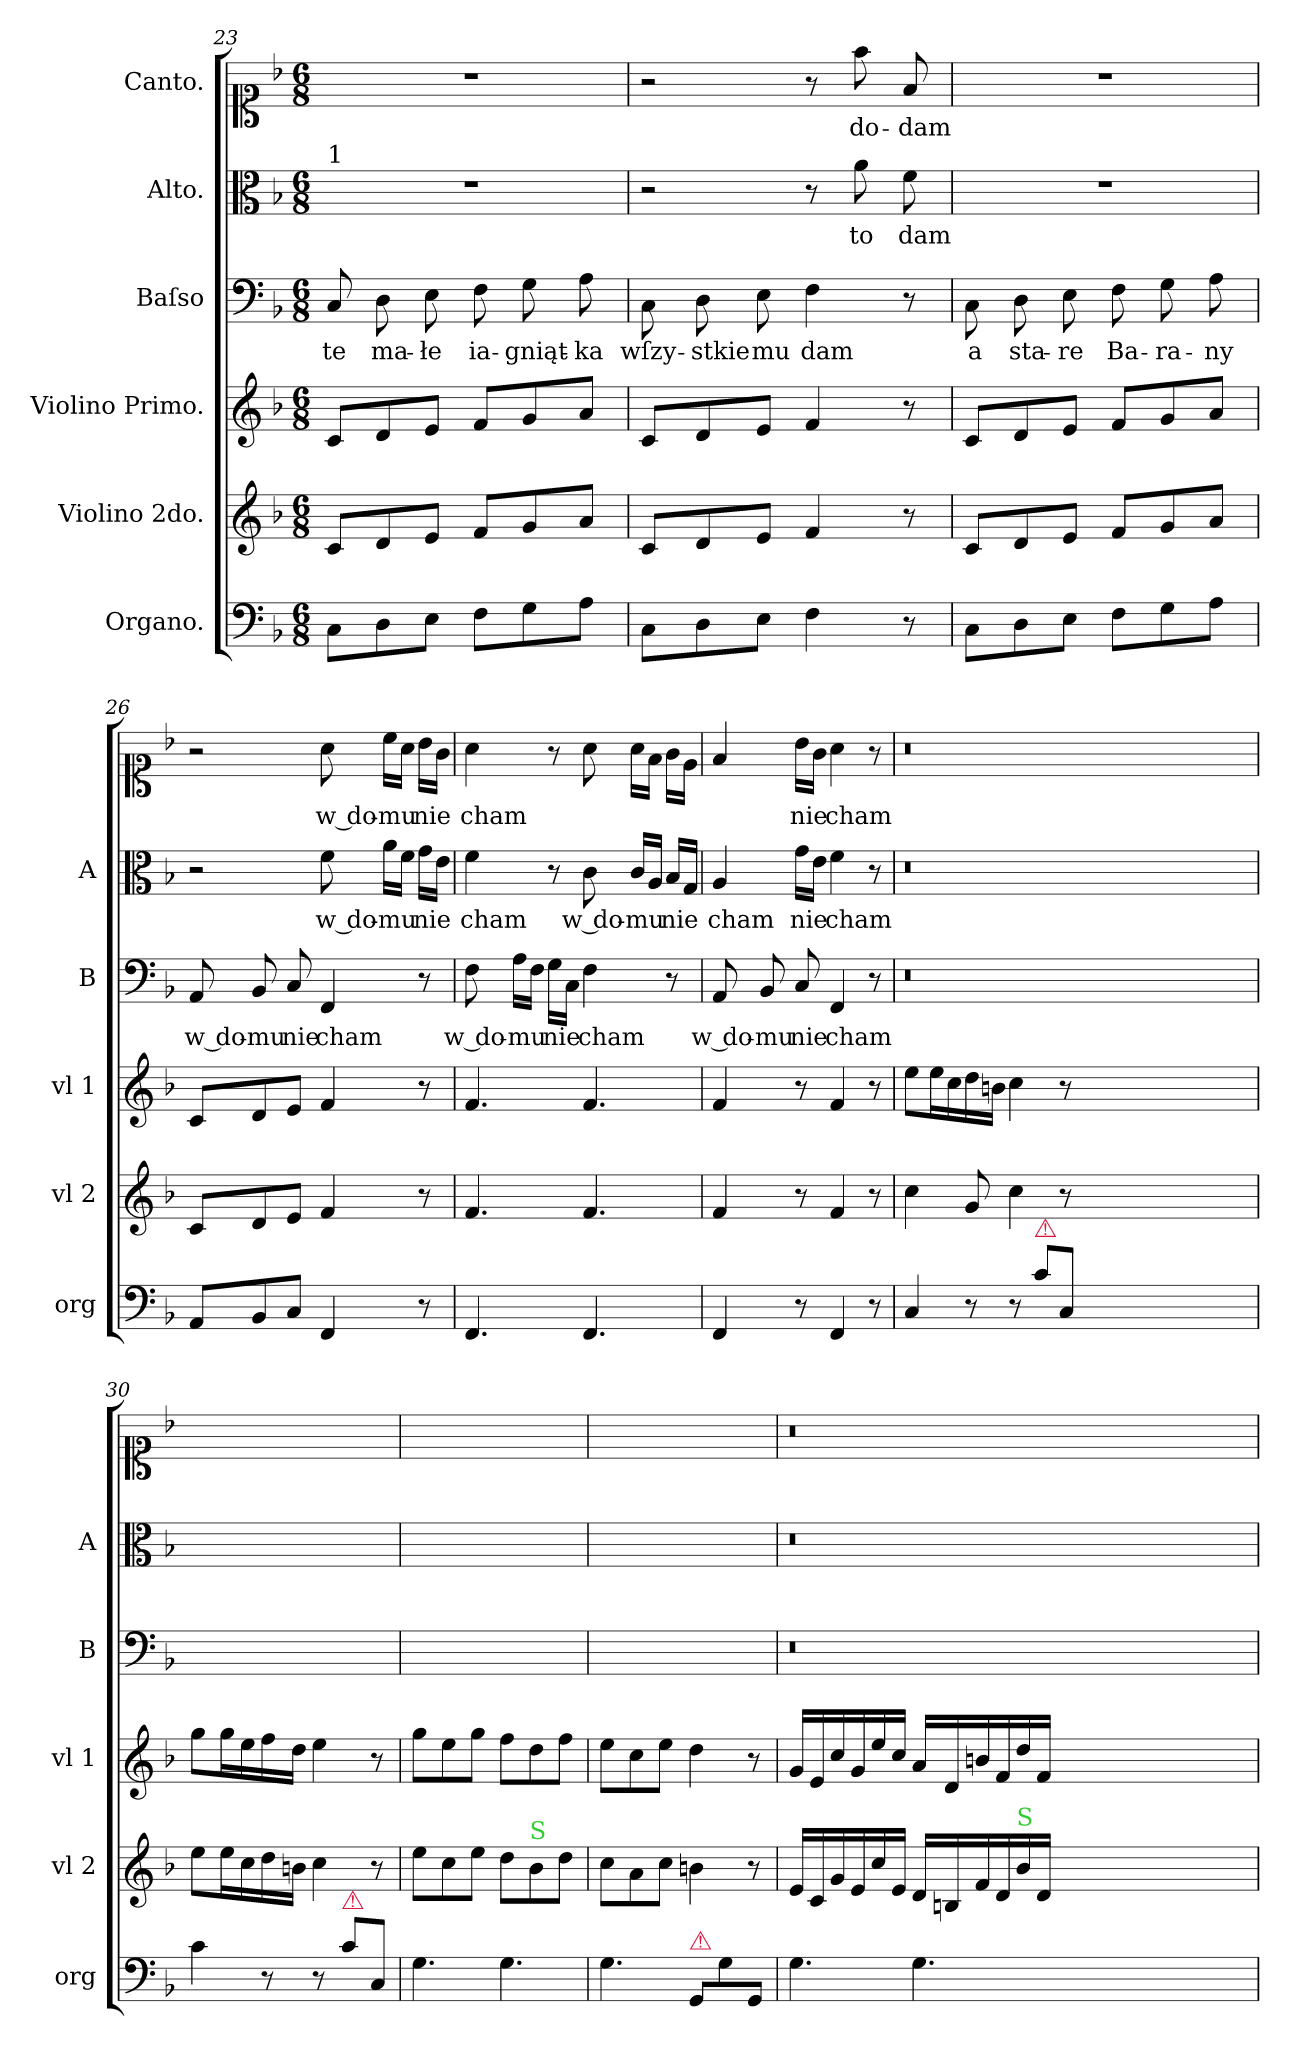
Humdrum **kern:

**kern	**kern	**kern	**kern	**text	**kern	**text	**kern	**text
*part6	*part5	*part4	*part3	*part3	*part2	*part2	*part1	*part1
*staff6	*staff5	*staff4	*staff3	*staff3	*staff2	*staff2	*staff1	*staff1
*I"Organo.	*I"Violino 2do.	*I"Violino Primo.	*I"Baſso	*	*I"Alto.	*	*I"Canto.	*
*I'org	*I'vl 2	*I'vl 1	*I'B	*	*I'A	*	*	*
*clefF4	*clefG2	*clefG2	*clefF4	*	*clefC3	*	*clefC1	*
*k[b-]	*k[b-]	*k[b-]	*k[b-]	*	*k[b-]	*	*k[b-]	*
*F:	*F:	*F:	*F:	*	*F:	*	*F:	*
*M6/8	*M6/8	*M6/8	*M6/8	*	*M6/8	*	*M6/8	*
=23	=23	=23	=23	=23	=23	=23	=23	=23
!	!	!	!	!	!LO:TX:a:t=1	!	!	!
8C\L	8c/L	8c/L	8C/	te	2.r	.	2.r	.
8D\	8d/	8d/	8D\	ma-	.	.	.	.
8E\J	8e/J	8e/J	8E\	-łe	.	.	.	.
8F\L	8f/L	8f/L	8F\	ia-	.	.	.	.
8G\	8g/	8g/	8G\	-gniąt-	.	.	.	.
8A\J	8a/J	8a/J	8A\	-ka	.	.	.	.
=24	=24	=24	=24	=24	=24	=24	=24	=24
!	!	!	!	!	!LO:N:vis=2	!	!LO:N:vis=2	!
8C\L	8c/L	8c/L	8C\	wſzy-	4.r	.	4.r	.
8D\	8d/	8d/	8D\	-stkie	.	.	.	.
8E\J	8e/J	8e/J	8E\	mu	.	.	.	.
4F\	4f/	4f/	4F\	dam	8r	.	8r	.
.	.	.	.	.	8a\	to	8ff\	do-
8r	8r	8r	8r	.	8f\	dam	8f/	-dam
=25	=25	=25	=25	=25	=25	=25	=25	=25
8C\L	8c/L	8c/L	8C\	a	2.r	.	2.r	.
8D\	8d/	8d/	8D\	sta-	.	.	.	.
8E\J	8e/J	8e/J	8E\	-re	.	.	.	.
8F\L	8f/L	8f/L	8F\	Ba-	.	.	.	.
8G\	8g/	8g/	8G\	-ra-	.	.	.	.
8A\J	8a/J	8a/J	8A\	-ny	.	.	.	.
=26	=26	=26	=26	=26	=26	=26	=26	=26
!	!	!	!	!	!LO:N:vis=2	!	!LO:N:vis=2	!
8AA/L	8c/L	8c/L	8AA/	w do-	4.r	.	4.r	.
8BB-/	8d/	8d/	8BB-/	-mu	.	.	.	.
8C/J	8e/J	8e/J	8C/	nie	.	.	.	.
4FF/	4f/	4f/	4FF/	cham	8f\	w do-	8a\	w do-
.	.	.	.	.	16a\LL	-mu	16cc\LL	-mu
.	.	.	.	.	16f\JJ	.	16a\JJ	.
8r	8r	8r	8r	.	16g\LL	nie	16b-\LL	nie
.	.	.	.	.	16e\JJ	.	16g\JJ	.
=27	=27	=27	=27	=27	=27	=27	=27	=27
4.FF/	4.f/	4.f/	8F\	w do-	4f\	cham	4a\	cham
.	.	.	16A\LL	-mu	.	.	.	.
.	.	.	16F\JJ	.	.	.	.	.
.	.	.	16G\LL	nie	8r	.	8r	.
.	.	.	16C\JJ	.	.	.	.	.
4.FF/	4.f/	4.f/	4F\	cham	8c\	w do-	8a\	.
.	.	.	.	.	16c/LL	-mu	16a\LL	.
.	.	.	.	.	16A/JJ	.	16f\JJ	.
.	.	.	8r	.	16B-/LL	nie	16g\LL	.
.	.	.	.	.	16G/JJ	.	16e\JJ	.
=28	=28	=28	=28	=28	=28	=28	=28	=28
4FF/	4f/	4f/	8AA/	w do-	4A/	cham	4f/	.
.	.	.	8BB-/	-mu	.	.	.	.
8r	8r	8r	8C/	nie	16g\LL	nie	16b-\LL	nie
.	.	.	.	.	16e\JJ	.	16g\JJ	.
4FF/	4f/	4f/	4FF/	cham	4f\	cham	4a\	cham
8r	8r	8r	8r	.	8r	.	8r	.
=29	=29	=29	=29	=29	=29	=29	=29	=29
4C/	4cc\	8ee\L	0.r	.	0.r	.	0.r	.
.	.	16ee\L	.	.	.	.	.	.
.	.	16cc\	.	.	.	.	.	.
8r	8g/	16dd\	.	.	.	.	.	.
.	.	16bn\JJ	.	.	.	.	.	.
8r	4cc\	4cc\	.	.	.	.	.	.
!LO:TX:a:color=crimson:t=⚠	!	!	!	!	!	!	!	!
8c\L	.	.	.	.	.	.	.	.
8C/J	8r	8r	.	.	.	.	.	.
0ryy	0ryy	0ryy	.	.	.	.	.	.
4ryy	4ryy	4ryy	.	.	.	.	.	.
=30	=30	=30	=30	=30	=30	=30	=30	=30
4c\	8ee\L	8gg\L	2.ryy	.	2.ryy	.	2.ryy	.
.	16ee\L	16gg\L	.	.	.	.	.	.
.	16cc\	16ee\	.	.	.	.	.	.
8r	16dd\	16ff\	.	.	.	.	.	.
.	16bn\JJ	16dd\JJ	.	.	.	.	.	.
8r	4cc\	4ee\	.	.	.	.	.	.
!LO:TX:a:color=crimson:t=⚠	!	!	!	!	!	!	!	!
8c\L	.	.	.	.	.	.	.	.
8C/J	8r	8r	.	.	.	.	.	.
=31	=31	=31	=31	=31	=31	=31	=31	=31
4.G\	8ee\L	8gg\L	2.ryy	.	2.ryy	.	2.ryy	.
.	8cc\	8ee\	.	.	.	.	.	.
.	8ee\J	8gg\J	.	.	.	.	.	.
4.G\	8dd\L	8ff\L	.	.	.	.	.	.
!	!LO:TX:a:color=limegreen:t=S	!	!	!	!	!	!	!
.	8b-\	8dd\	.	.	.	.	.	.
.	8dd\J	8ff\J	.	.	.	.	.	.
=32	=32	=32	=32	=32	=32	=32	=32	=32
4.G\	8cc\L	8ee\L	2.ryy	.	2.ryy	.	2.ryy	.
.	8a\	8cc\	.	.	.	.	.	.
.	8cc\J	8ee\J	.	.	.	.	.	.
!LO:TX:a:color=crimson:t=⚠	!	!	!	!	!	!	!	!
8GG/L	4bn\	4dd\	.	.	.	.	.	.
8G\	.	.	.	.	.	.	.	.
8GG/J	8r	8r	.	.	.	.	.	.
=33	=33	=33	=33	=33	=33	=33	=33	=33
4.G\	16e/LL	16g/LL	0.r	.	0.r	.	0.r	.
.	16c/	16e/	.	.	.	.	.	.
.	16g/	16cc/	.	.	.	.	.	.
.	16e/	16g/	.	.	.	.	.	.
.	16cc/	16ee/	.	.	.	.	.	.
.	16e/JJ	16cc/JJ	.	.	.	.	.	.
4.G\	16d/LL	16a/LL	.	.	.	.	.	.
.	16Bn/	16d/	.	.	.	.	.	.
.	16f/	16bn/	.	.	.	.	.	.
.	16d/	16f/	.	.	.	.	.	.
!	!LO:TX:a:color=limegreen:t=S	!	!	!	!	!	!	!
.	16b-/	16dd/	.	.	.	.	.	.
.	16d/JJ	16f/JJ	.	.	.	.	.	.
0ryy	0ryy	0ryy	.	.	.	.	.	.
4ryy	4ryy	4ryy	.	.	.	.	.	.
=	=	=	=	=	=	=	=	=
*-	*-	*-	*-	*-	*-	*-	*-	*-
